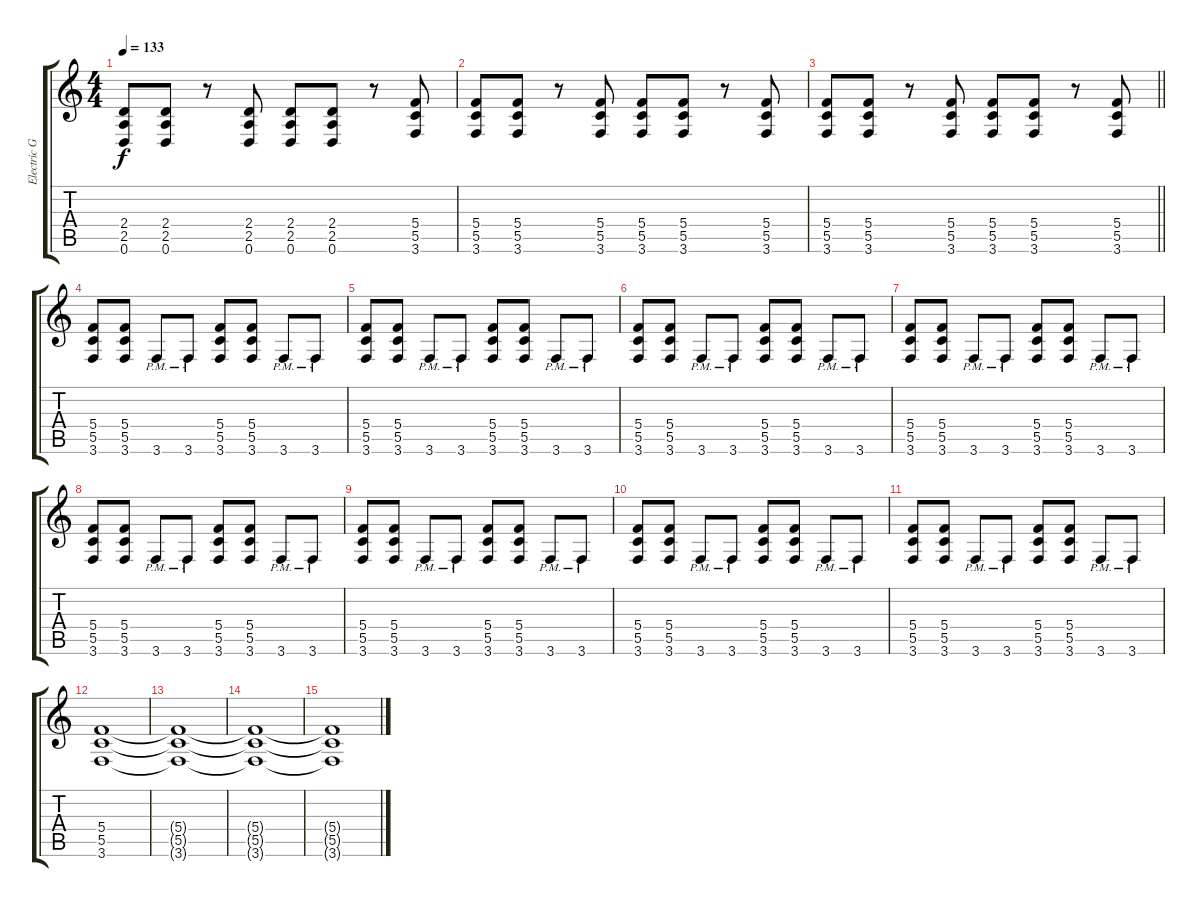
\track ("Electric Guitar 2 (Kirk)" "Electric G") {instrument distortionguitar}
\staff {score tabs}
\tuning (D4 A3 F3 C3 G2 D2) {hide}
\ts (4 4)
\tempo 133
\clef g2
\ks c
(2.4 2.5 0.6).8{dy f} (2.4 2.5 0.6).8 r.8 (2.4 2.5 0.6).8 (2.4 2.5 0.6).8 (2.4 2.5 0.6).8 r.8 (5.4 5.5 3.6).8 |
(5.4 5.5 3.6).8 (5.4 5.5 3.6).8 r.8 (5.4 5.5 3.6).8 (5.4 5.5 3.6).8 (5.4 5.5 3.6).8 r.8 (5.4 5.5 3.6).8 |
\barLineRight lightlight
(5.4 5.5 3.6).8 (5.4 5.5 3.6).8 r.8 (5.4 5.5 3.6).8 (5.4 5.5 3.6).8 (5.4 5.5 3.6).8 r.8 (5.4 5.5 3.6).8 |
(5.4 5.5 3.6).8 (5.4 5.5 3.6).8 3.6{pm}.8 3.6{pm}.8 (5.4 5.5 3.6).8 (5.4 5.5 3.6).8 3.6{pm}.8 3.6{pm}.8 |
(5.4 5.5 3.6).8 (5.4 5.5 3.6).8 3.6{pm}.8 3.6{pm}.8 (5.4 5.5 3.6).8 (5.4 5.5 3.6).8 3.6{pm}.8 3.6{pm}.8 |
(5.4 5.5 3.6).8 (5.4 5.5 3.6).8 3.6{pm}.8 3.6{pm}.8 (5.4 5.5 3.6).8 (5.4 5.5 3.6).8 3.6{pm}.8 3.6{pm}.8 |
(5.4 5.5 3.6).8 (5.4 5.5 3.6).8 3.6{pm}.8 3.6{pm}.8 (5.4 5.5 3.6).8 (5.4 5.5 3.6).8 3.6{pm}.8 3.6{pm}.8 |
(5.4 5.5 3.6).8 (5.4 5.5 3.6).8 3.6{pm}.8 3.6{pm}.8 (5.4 5.5 3.6).8 (5.4 5.5 3.6).8 3.6{pm}.8 3.6{pm}.8 |
(5.4 5.5 3.6).8 (5.4 5.5 3.6).8 3.6{pm}.8 3.6{pm}.8 (5.4 5.5 3.6).8 (5.4 5.5 3.6).8 3.6{pm}.8 3.6{pm}.8 |
(5.4 5.5 3.6).8 (5.4 5.5 3.6).8 3.6{pm}.8 3.6{pm}.8 (5.4 5.5 3.6).8 (5.4 5.5 3.6).8 3.6{pm}.8 3.6{pm}.8 |
(5.4 5.5 3.6).8 (5.4 5.5 3.6).8 3.6{pm}.8 3.6{pm}.8 (5.4 5.5 3.6).8 (5.4 5.5 3.6).8 3.6{pm}.8 3.6{pm}.8 |
(5.4 5.5 3.6).1{volume 0} |
(5.4{t} 5.5{t} 3.6{t}).1 |
(5.4{t} 5.5{t} 3.6{t}).1 |
(5.4{t} 5.5{t} 3.6{t}).1
